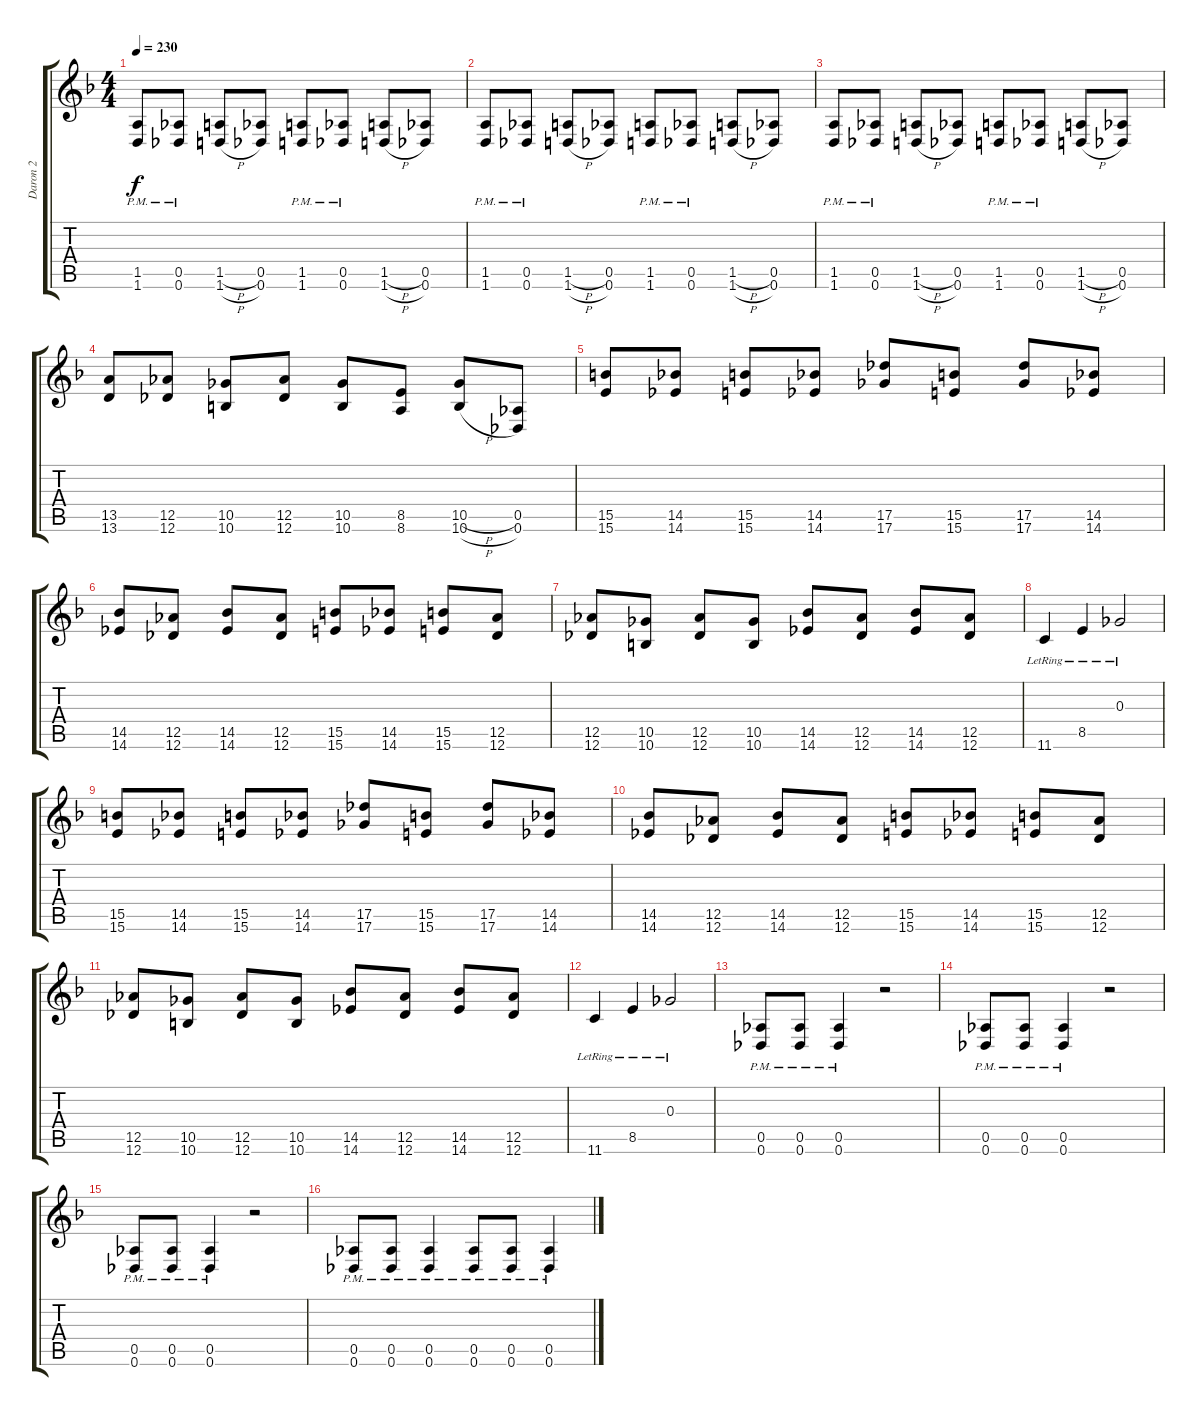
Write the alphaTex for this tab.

\track ("Daron 2" "Daron 2") {instrument overdrivenguitar}
\staff {score tabs}
\tuning (Eb4 Bb3 Gb3 Db3 Ab2 Db2) {hide}
\ts (4 4)
\tempo 230
\clef g2
\ks f
(1.5{pm} 1.6{pm}).8{dy f} (0.5{pm} 0.6{pm}).8 (1.5{h} 1.6{h}).8 (0.5 0.6).8 (1.5{pm} 1.6{pm}).8 (0.5{pm} 0.6{pm}).8 (1.5{h} 1.6{h}).8 (0.5 0.6).8 |
(1.5{pm} 1.6{pm}).8 (0.5{pm} 0.6{pm}).8 (1.5{h} 1.6{h}).8 (0.5 0.6).8 (1.5{pm} 1.6{pm}).8 (0.5{pm} 0.6{pm}).8 (1.5{h} 1.6{h}).8 (0.5 0.6).8 |
(1.5{pm} 1.6{pm}).8 (0.5{pm} 0.6{pm}).8 (1.5{h} 1.6{h}).8 (0.5 0.6).8 (1.5{pm} 1.6{pm}).8 (0.5{pm} 0.6{pm}).8 (1.5{h} 1.6{h}).8 (0.5 0.6).8 |
(13.5 13.6).8 (12.5 12.6).8 (10.5 10.6).8 (12.5 12.6).8 (10.5 10.6).8 (8.5 8.6).8 (10.5{h} 10.6{h}).8 (0.5 0.6).8 |
(15.5 15.6).8 (14.5 14.6).8 (15.5 15.6).8 (14.5 14.6).8 (17.5 17.6).8 (15.5 15.6).8 (17.5 17.6).8 (14.5 14.6).8 |
(14.5 14.6).8 (12.5 12.6).8 (14.5 14.6).8 (12.5 12.6).8 (15.5 15.6).8 (14.5 14.6).8 (15.5 15.6).8 (12.5 12.6).8 |
(12.5 12.6).8 (10.5 10.6).8 (12.5 12.6).8 (10.5 10.6).8 (14.5 14.6).8 (12.5 12.6).8 (14.5 14.6).8 (12.5 12.6).8 |
11.6{lr}.4 8.5{lr}.4 0.3{lr}.2 |
(15.5 15.6).8 (14.5 14.6).8 (15.5 15.6).8 (14.5 14.6).8 (17.5 17.6).8 (15.5 15.6).8 (17.5 17.6).8 (14.5 14.6).8 |
(14.5 14.6).8 (12.5 12.6).8 (14.5 14.6).8 (12.5 12.6).8 (15.5 15.6).8 (14.5 14.6).8 (15.5 15.6).8 (12.5 12.6).8 |
(12.5 12.6).8 (10.5 10.6).8 (12.5 12.6).8 (10.5 10.6).8 (14.5 14.6).8 (12.5 12.6).8 (14.5 14.6).8 (12.5 12.6).8 |
11.6{lr}.4 8.5{lr}.4 0.3{lr}.2 |
(0.5{pm} 0.6{pm}).8 (0.5{pm} 0.6{pm}).8 (0.5{pm} 0.6{pm}).4 r.2 |
(0.5{pm} 0.6{pm}).8 (0.5{pm} 0.6{pm}).8 (0.5{pm} 0.6{pm}).4 r.2 |
(0.5{pm} 0.6{pm}).8 (0.5{pm} 0.6{pm}).8 (0.5{pm} 0.6{pm}).4 r.2 |
(0.5{pm} 0.6{pm}).8 (0.5{pm} 0.6{pm}).8 (0.5{pm} 0.6{pm}).4 (0.5{pm} 0.6{pm}).8 (0.5{pm} 0.6{pm}).8 (0.5{pm} 0.6{pm}).4
